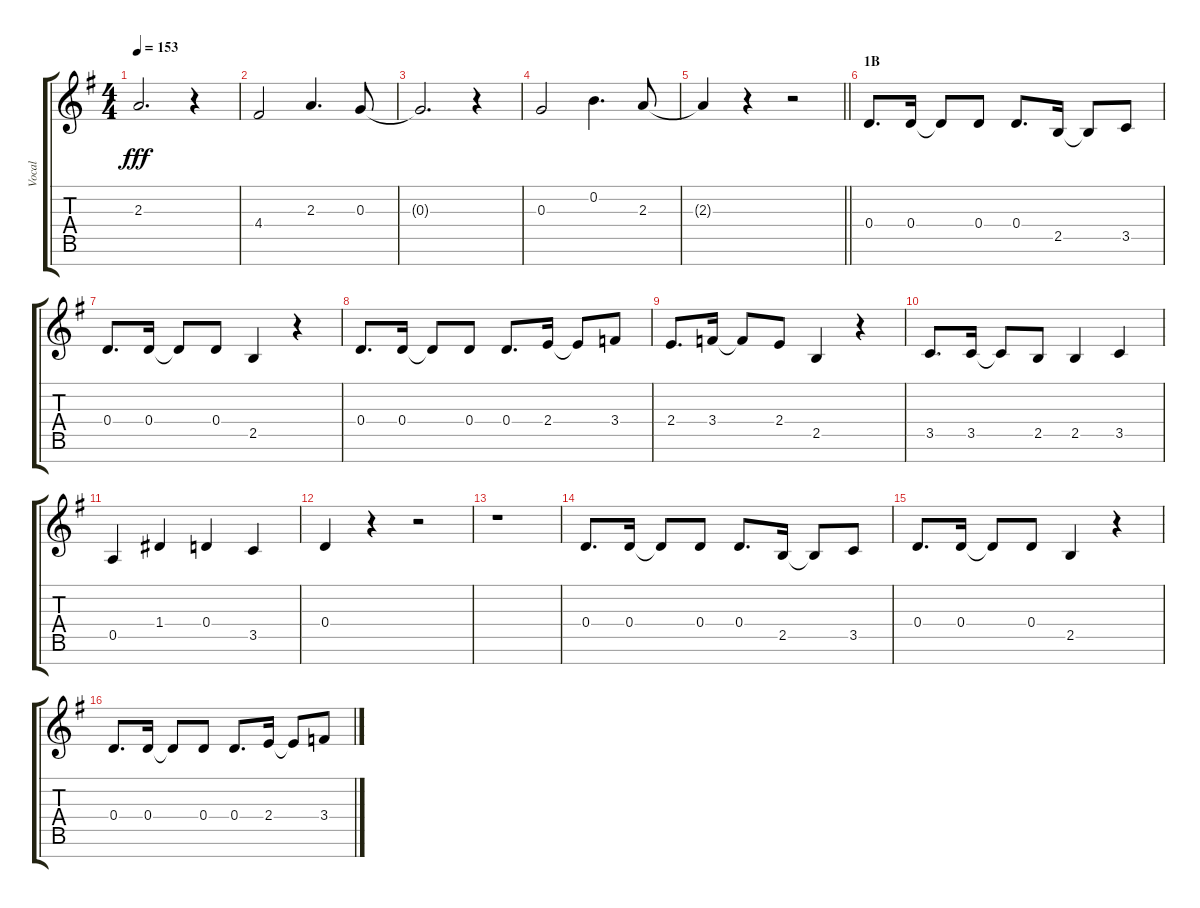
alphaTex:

\track ("Vocal" "Vocal") {instrument voiceoohs}
\staff {score tabs}
\tuning (E5 B4 G4 D4 A3 E3 B2) {hide}
\ts (4 4)
\tempo 153
\clef g2
\ks g
2.3{t}.2{d dy fff} r.4 |
4.4.2 2.3.4{d} 0.3.8 |
0.3{t}.2{d} r.4 |
0.3.2 0.2.4{d} 2.3.8 |
\barLineRight lightlight
2.3{t}.4 r.4 r.2 |
\section ("" "1B")
0.4.8{d} 0.4.16 0.4{t}.8 0.4.8 0.4.8{d} 2.5.16 2.5{t}.8 3.5.8 |
0.4.8{d} 0.4.16 0.4{t}.8 0.4.8 2.5.4 r.4 |
0.4.8{d} 0.4.16 0.4{t}.8 0.4.8 0.4.8{d} 2.4.16 2.4{t}.8 3.4.8 |
2.4.8{d} 3.4.16 3.4{t}.8 2.4.8 2.5.4 r.4 |
3.5.8{d} 3.5.16 3.5{t}.8 2.5.8 2.5.4 3.5.4 |
0.5.4 1.4.4 0.4.4 3.5.4 |
0.4.4 r.4 r.2 |
r.1 |
0.4.8{d} 0.4.16 0.4{t}.8 0.4.8 0.4.8{d} 2.5.16 2.5{t}.8 3.5.8 |
0.4.8{d} 0.4.16 0.4{t}.8 0.4.8 2.5.4 r.4 |
0.4.8{d} 0.4.16 0.4{t}.8 0.4.8 0.4.8{d} 2.4.16 2.4{t}.8 3.4.8
